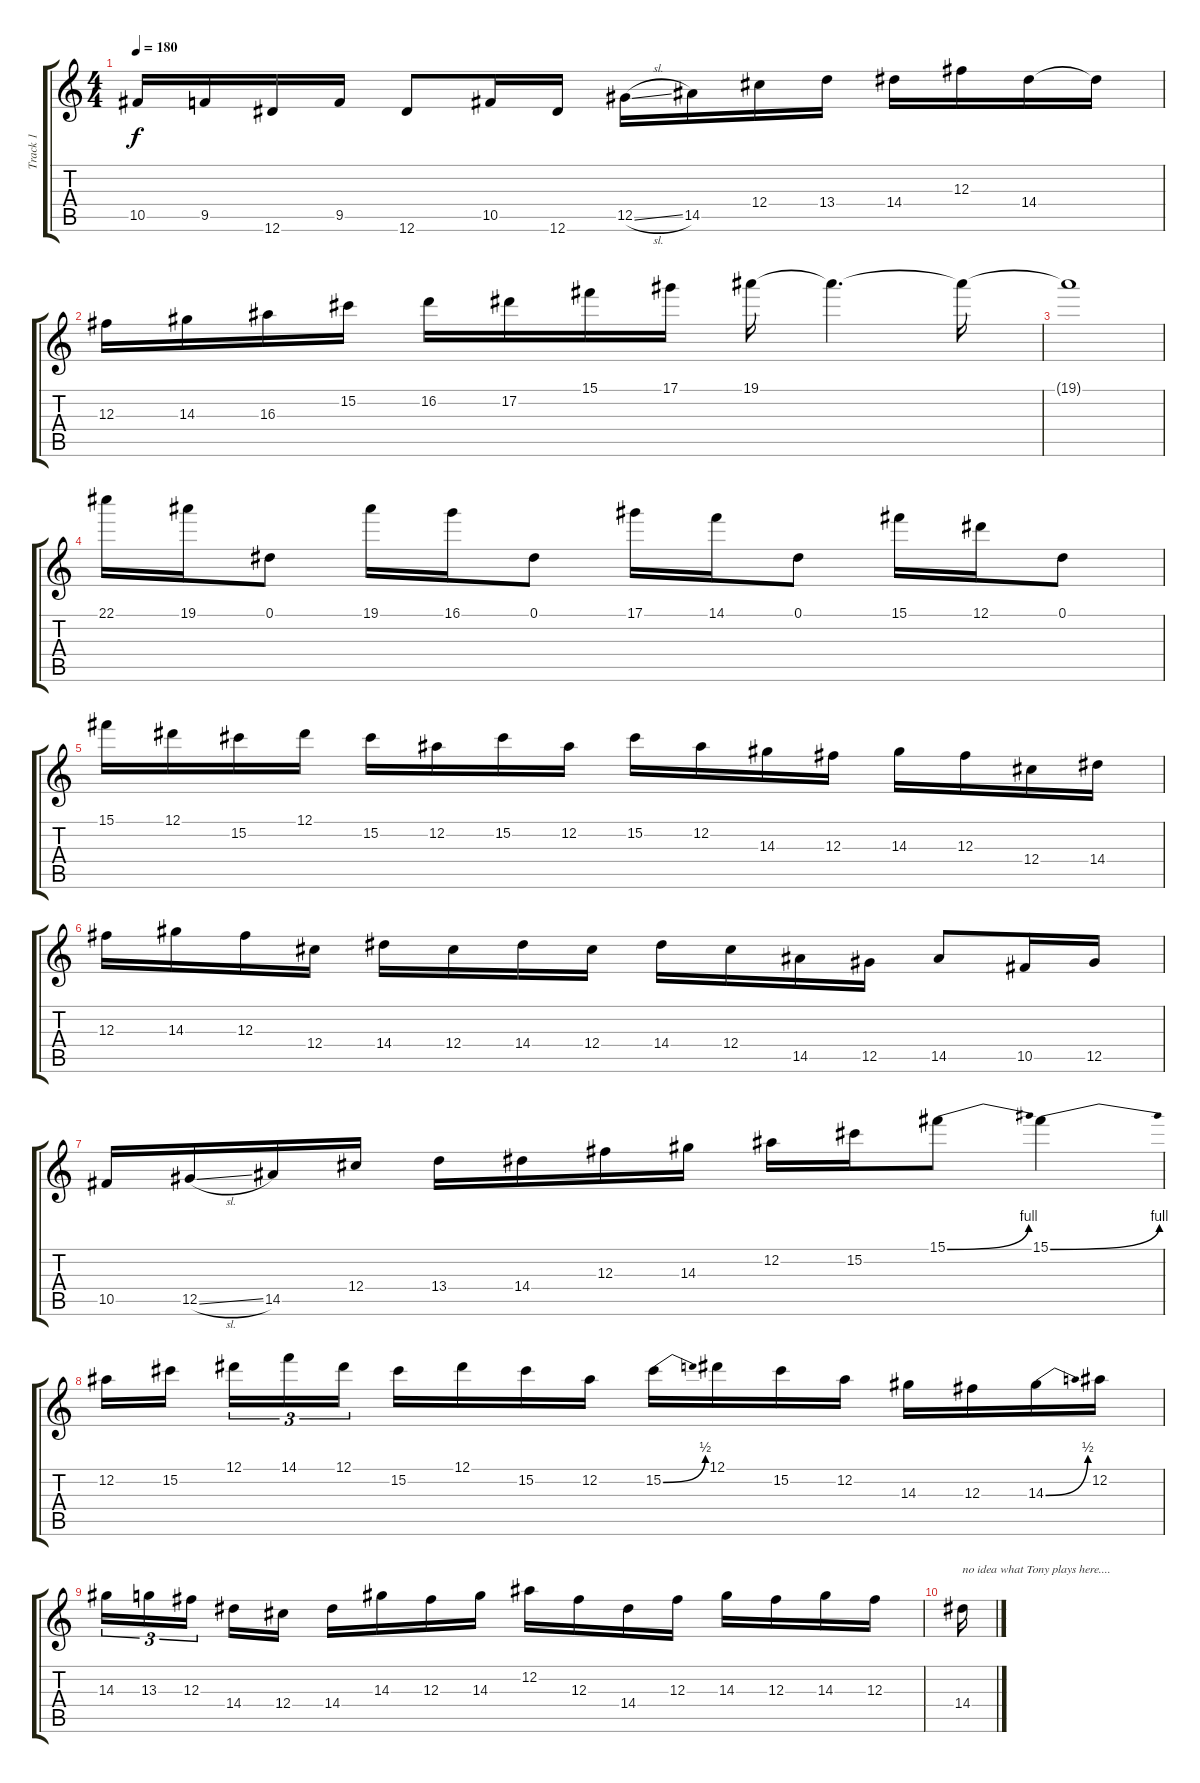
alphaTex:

\track ("Track 1" "Track 1") {instrument distortionguitar}
\staff {score tabs}
\tuning (Eb4 Bb3 Gb3 Db3 Ab2 Eb2) {hide}
\ts (4 4)
\tempo 180
\clef g2
\ks c
10.5.16{dy f} 9.5.16 12.6.16 9.5.16 12.6.8 10.5.16 12.6.16 12.5{sl}.16 14.5.16 12.4.16 13.4.16 14.4.16 12.3.16 14.4.16 14.4{t}.16 |
12.3.16 14.3.16 16.3.16 15.2.16 16.2.16 17.2.16 15.1.16 17.1.16 19.1.16 19.1{t}.4{d} 19.1{t}.16 |
19.1{t}.1 |
22.1.16 19.1.16 0.1.8 19.1.16 16.1.16 0.1.8 17.1.16 14.1.16 0.1.8 15.1.16 12.1.16 0.1.8 |
15.1.16 12.1.16 15.2.16 12.1.16 15.2.16 12.2.16 15.2.16 12.2.16 15.2.16 12.2.16 14.3.16 12.3.16 14.3.16 12.3.16 12.4.16 14.4.16 |
12.3.16 14.3.16 12.3.16 12.4.16 14.4.16 12.4.16 14.4.16 12.4.16 14.4.16 12.4.16 14.5.16 12.5.16 14.5.8 10.5.16 12.5.16 |
10.5.16 12.5{sl}.16 14.5.16 12.4.16 13.4.16 14.4.16 12.3.16 14.3.16 12.2.16 15.2.16 15.1{be (bend 0 0 60 4)}.8 15.1{be (bend 0 0 60 4)}.4 |
12.2.16 15.2.16{beam splitsecondary} 12.1.16{tu (3 2)} 14.1.16{tu (3 2)} 12.1.16{tu (3 2)} 15.2.16 12.1.16 15.2.16 12.2.16 15.2{be (bend 0 0 60 2)}.16 12.1.16 15.2.16 12.2.16 14.3.16 12.3.16 14.3{be (bend 0 0 60 2)}.16 12.2.16 |
14.3.16{tu (3 2)} 13.3.16{tu (3 2)} 12.3.16{tu (3 2) beam splitsecondary} 14.4.16 12.4.16 14.4.16 14.3.16 12.3.16 14.3.16 12.2.16 12.3.16 14.4.16 12.3.16 14.3.16 12.3.16 14.3.16 12.3.16 |
14.4.16{txt "no idea what Tony plays here...."}
